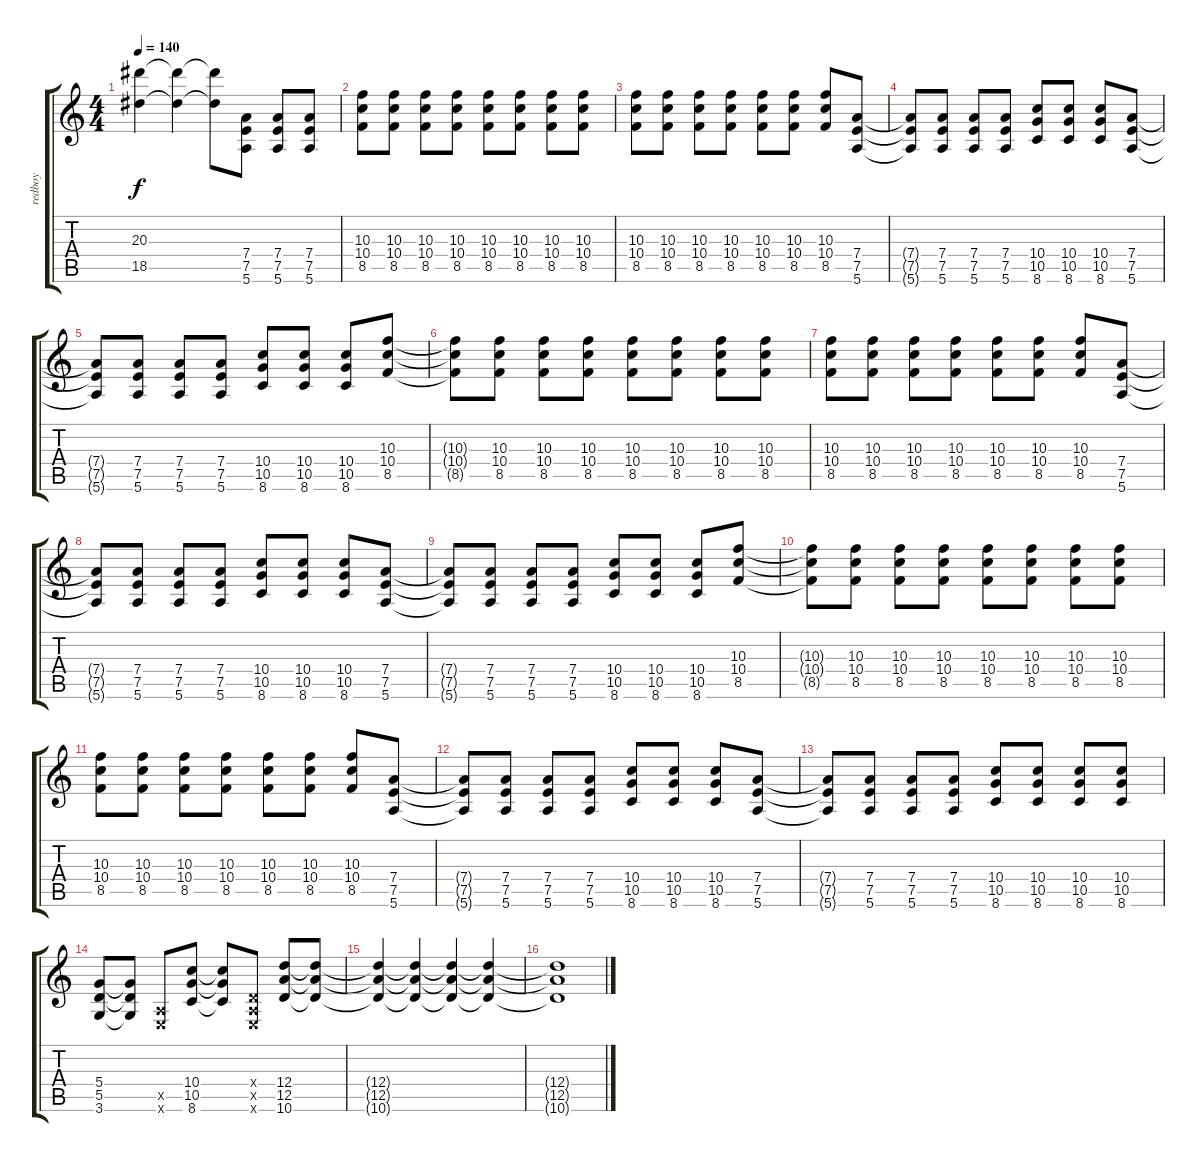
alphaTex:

\track ("redboy" "redboy") {instrument distortionguitar}
\staff {score tabs}
\tuning (E4 B3 G3 D3 A2 E2) {hide}
\ts (4 4)
\tempo 140
\clef g2
\ks c
(20.3{t} 18.5{t}).4{dy f} (20.3{t} 18.5{t}).4 (20.3{t} 18.5{t}).8 (7.4 7.5 5.6).8 (7.4 7.5 5.6).8 (7.4 7.5 5.6).8 |
(10.3 10.4 8.5).8 (10.3 10.4 8.5).8 (10.3 10.4 8.5).8 (10.3 10.4 8.5).8 (10.3 10.4 8.5).8 (10.3 10.4 8.5).8 (10.3 10.4 8.5).8 (10.3 10.4 8.5).8 |
(10.3 10.4 8.5).8 (10.3 10.4 8.5).8 (10.3 10.4 8.5).8 (10.3 10.4 8.5).8 (10.3 10.4 8.5).8 (10.3 10.4 8.5).8 (10.3 10.4 8.5).8 (7.4 7.5 5.6).8 |
(7.4{t} 7.5{t} 5.6{t}).8 (7.4 7.5 5.6).8 (7.4 7.5 5.6).8 (7.4 7.5 5.6).8 (10.4 10.5 8.6).8 (10.4 10.5 8.6).8 (10.4 10.5 8.6).8 (7.4 7.5 5.6).8 |
(7.4{t} 7.5{t} 5.6{t}).8 (7.4 7.5 5.6).8 (7.4 7.5 5.6).8 (7.4 7.5 5.6).8 (10.4 10.5 8.6).8 (10.4 10.5 8.6).8 (10.4 10.5 8.6).8 (10.3 10.4 8.5).8 |
(10.3{t} 10.4{t} 8.5{t}).8 (10.3 10.4 8.5).8 (10.3 10.4 8.5).8 (10.3 10.4 8.5).8 (10.3 10.4 8.5).8 (10.3 10.4 8.5).8 (10.3 10.4 8.5).8 (10.3 10.4 8.5).8 |
(10.3 10.4 8.5).8 (10.3 10.4 8.5).8 (10.3 10.4 8.5).8 (10.3 10.4 8.5).8 (10.3 10.4 8.5).8 (10.3 10.4 8.5).8 (10.3 10.4 8.5).8 (7.4 7.5 5.6).8 |
(7.4{t} 7.5{t} 5.6{t}).8 (7.4 7.5 5.6).8 (7.4 7.5 5.6).8 (7.4 7.5 5.6).8 (10.4 10.5 8.6).8 (10.4 10.5 8.6).8 (10.4 10.5 8.6).8 (7.4 7.5 5.6).8 |
(7.4{t} 7.5{t} 5.6{t}).8 (7.4 7.5 5.6).8 (7.4 7.5 5.6).8 (7.4 7.5 5.6).8 (10.4 10.5 8.6).8 (10.4 10.5 8.6).8 (10.4 10.5 8.6).8 (10.3 10.4 8.5).8 |
(10.3{t} 10.4{t} 8.5{t}).8 (10.3 10.4 8.5).8 (10.3 10.4 8.5).8 (10.3 10.4 8.5).8 (10.3 10.4 8.5).8 (10.3 10.4 8.5).8 (10.3 10.4 8.5).8 (10.3 10.4 8.5).8 |
(10.3 10.4 8.5).8 (10.3 10.4 8.5).8 (10.3 10.4 8.5).8 (10.3 10.4 8.5).8 (10.3 10.4 8.5).8 (10.3 10.4 8.5).8 (10.3 10.4 8.5).8 (7.4 7.5 5.6).8 |
(7.4{t} 7.5{t} 5.6{t}).8 (7.4 7.5 5.6).8 (7.4 7.5 5.6).8 (7.4 7.5 5.6).8 (10.4 10.5 8.6).8 (10.4 10.5 8.6).8 (10.4 10.5 8.6).8 (7.4 7.5 5.6).8 |
(7.4{t} 7.5{t} 5.6{t}).8 (7.4 7.5 5.6).8 (7.4 7.5 5.6).8 (7.4 7.5 5.6).8 (10.4 10.5 8.6).8 (10.4 10.5 8.6).8 (10.4 10.5 8.6).8 (10.4 10.5 8.6).8 |
(5.4 5.5 3.6).8 (5.4{t} 5.5{t} 3.6{t}).8 (0.5{x} 0.6{x}).8 (10.4 10.5 8.6).8 (10.4{t} 10.5{t} 8.6{t}).8 (0.4{x} 0.5{x} 0.6{x}).8 (12.4 12.5 10.6).8 (12.4{t} 12.5{t} 10.6{t}).8 |
(12.4{t} 12.5{t} 10.6{t}).4 (12.4{t} 12.5{t} 10.6{t}).4 (12.4{t} 12.5{t} 10.6{t}).4 (12.4{t} 12.5{t} 10.6{t}).4 |
(12.4{t} 12.5{t} 10.6{t}).1
